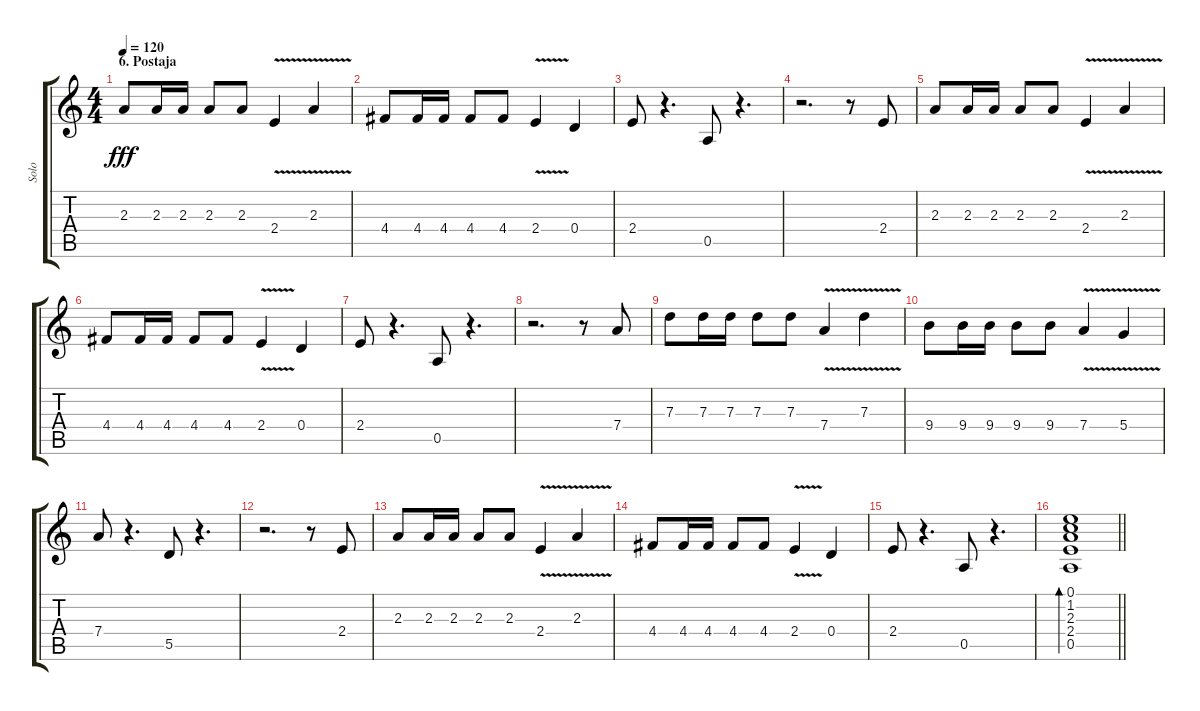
\track ("Solo" "Solo") {instrument electricguitarclean}
\staff {score tabs}
\tuning (E4 B3 G3 D3 A2 E2) {hide}
\ts (4 4)
\section ("" "6. Postaja")
\tempo 120
\clef g2
\ks c
2.3.8{dy fff} 2.3.16 2.3.16 2.3.8 2.3.8 2.4{v}.4 2.3{v}.4 |
4.4.8 4.4.16 4.4.16 4.4.8 4.4.8 2.4{v}.4 0.4.4 |
2.4.8 r.4{d} 0.5.8 r.4{d} |
r.2{d} r.8 2.4.8 |
2.3.8 2.3.16 2.3.16 2.3.8 2.3.8 2.4{v}.4 2.3{v}.4 |
4.4.8 4.4.16 4.4.16 4.4.8 4.4.8 2.4{v}.4 0.4.4 |
2.4.8 r.4{d} 0.5.8 r.4{d} |
r.2{d} r.8 7.4.8 |
7.3.8 7.3.16 7.3.16 7.3.8 7.3.8 7.4{v}.4 7.3{v}.4 |
9.4.8 9.4.16 9.4.16 9.4.8 9.4.8 7.4{v}.4 5.4{v}.4 |
7.4.8 r.4{d} 5.5.8 r.4{d} |
r.2{d} r.8 2.4.8 |
2.3.8 2.3.16 2.3.16 2.3.8 2.3.8 2.4{v}.4 2.3{v}.4 |
4.4.8 4.4.16 4.4.16 4.4.8 4.4.8 2.4{v}.4 0.4.4 |
2.4.8 r.4{d} 0.5.8 r.4{d} |
\barLineRight lightlight
(0.1 1.2 2.3 2.4 0.5).1{bd 480}
